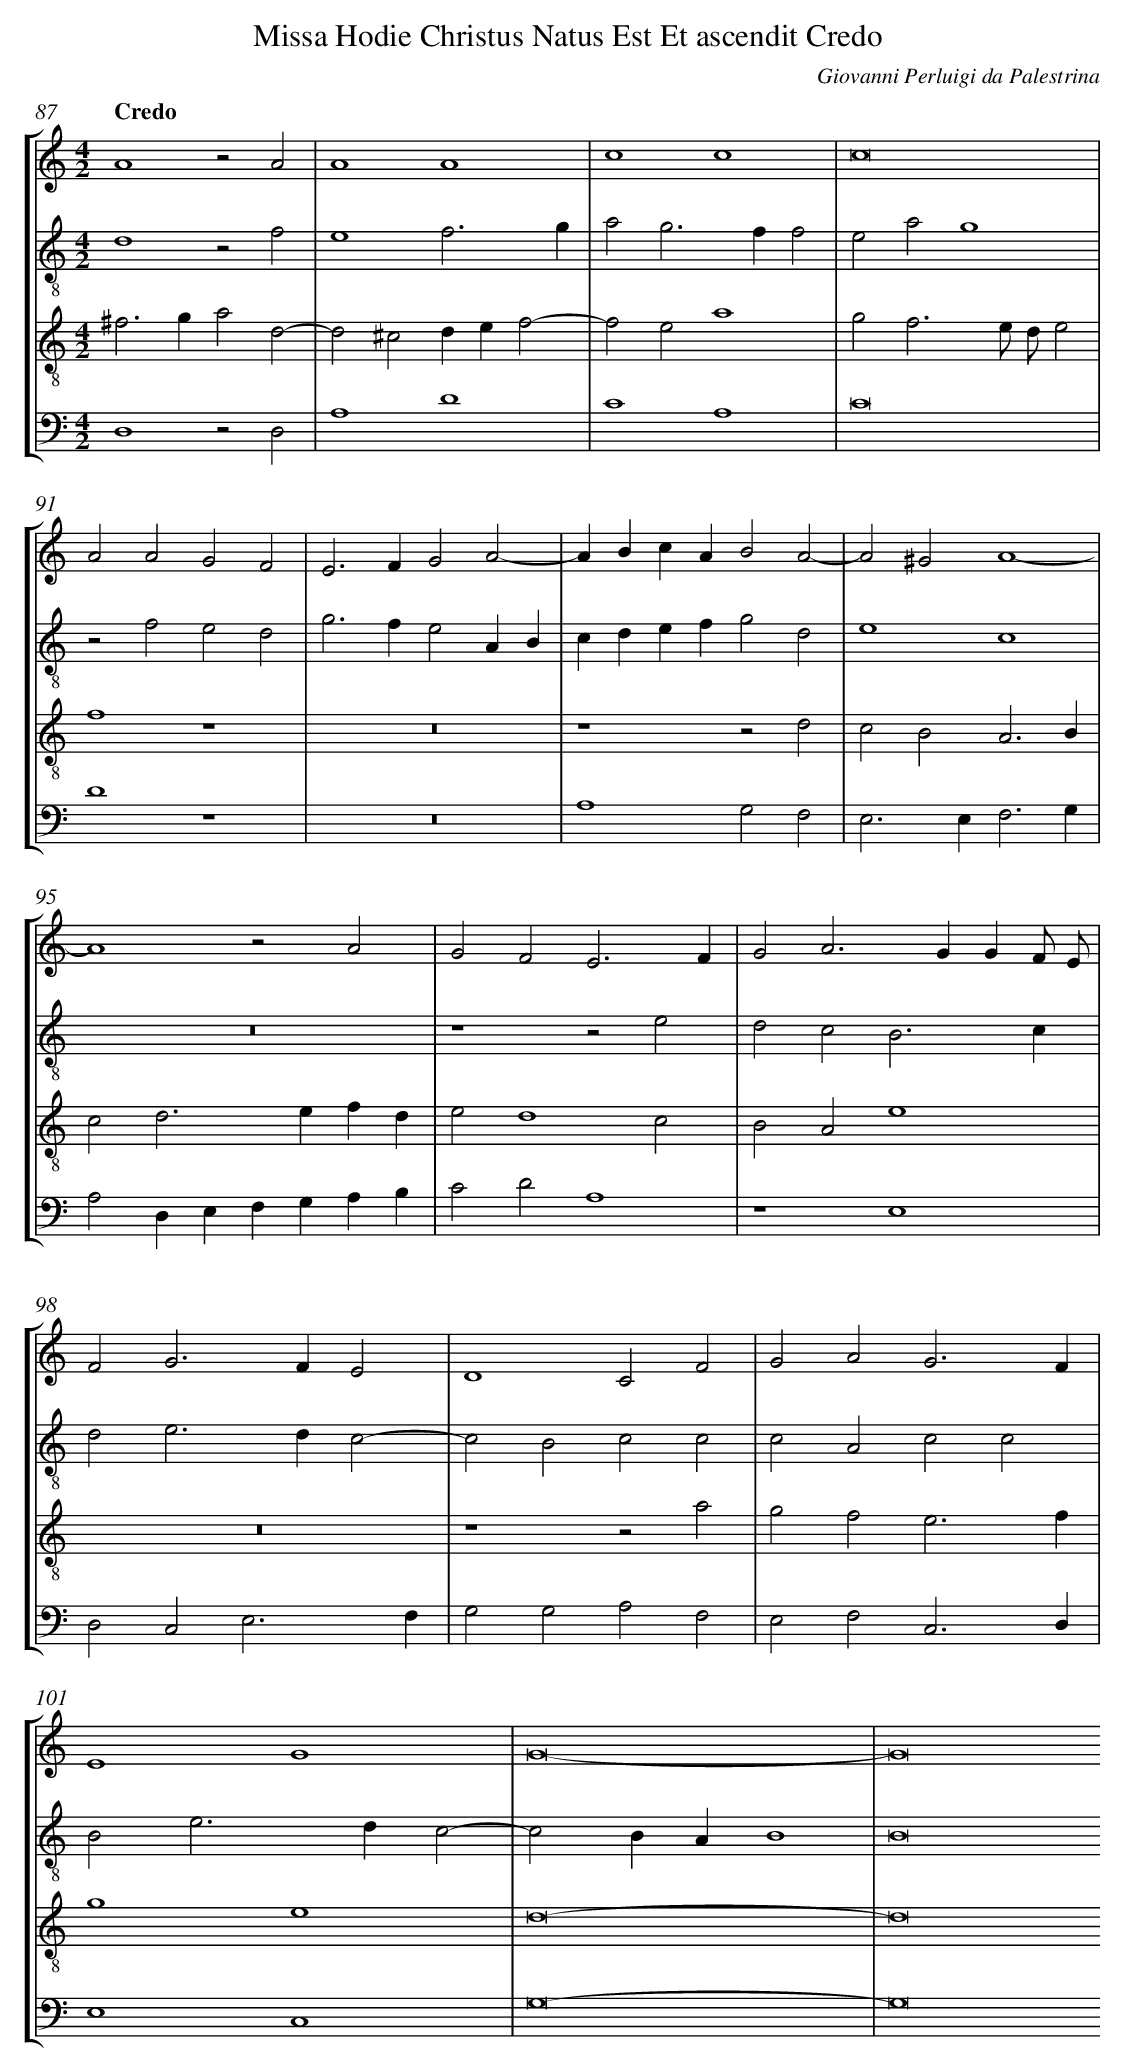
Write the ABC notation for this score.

X:1
T: Missa Hodie Christus Natus Est Et ascendit Credo
C: Giovanni Perluigi da Palestrina
L: 1/4
M: 4/2
Q: "Credo"
%%staves [1 2 3 4]
V: 1 clef=treble
V: 2 clef=treble-8
V: 3 clef=treble-8
V: 4 clef=bass
K: C
[V:1] A4z2A2 |
[V:2] d4z2f2 |
[V:3] ^f2>g2a2d2- |
[V:4] D,4z2D,2 |
[V:1] A4A4 |
[V:2] e4f3g |
[V:3] d2^c2def2- |
[V:4] A,4D4 |
[V:1] c4c4 |
[V:2] a2g2>f2f2 |
[V:3] f2e2a4 |
[V:4] C4A,4 |
[V:1] c8 |
[V:2] e2a2g4 |
[V:3] g2f3e/ d/e2 |
[V:4] C8 |
[V:1] A2A2G2F2 |
[V:2] z2f2e2d2 |
[V:3] f4z4 |
[V:4] D4z4 |
[V:1] E2>F2G2A2- |
[V:2] g2>f2e2AB |
[V:3] z8 |
[V:4] z8 |
[V:1] ABcAB2A2- |
[V:2] cdefg2d2 |
[V:3] z4z2d2 |
[V:4] A,4G,2F,2 |
[V:1] A2^G2A4- |
[V:2] e4c4 |
[V:3] c2B2A3B |
[V:4] E,2>E,2F,3G, |
[V:1] A4z2A2 |
[V:2] z8 |
[V:3] c2d2>e2fd |
[V:4] A,2D,E,F,G,A,B, |
[V:1] G2F2E3F |
[V:2] z4z2e2 |
[V:3] e2d4c2 |
[V:4] C2D2A,4 |
[V:1] G2A2>G2GF/ E/ |
[V:2] d2c2B3c |
[V:3] B2A2e4 |
[V:4] z4E,4 |
[V:1] F2G2>F2E2 |
[V:2] d2e2>d2c2- |
[V:3] z8 |
[V:4] D,2C,2E,3F, |
[V:1] D4C2F2 |
[V:2] c2B2c2c2 |
[V:3] z4z2a2 |
[V:4] G,2G,2A,2F,2 |
[V:1] G2A2G3F |
[V:2] c2A2c2c2 |
[V:3] g2f2e3f |
[V:4] E,2F,2C,3D, |
[V:1] E4G4 |
[V:2] B2e2>d2c2- |
[V:3] g4e4 |
[V:4] E,4C,4 |
[V:1] G8- |
[V:2] c2BAB4 |
[V:3] d8- |
[V:4] G,8- |
[V:1] G8
[V:2] B8
[V:3] d8
[V:4] G,8
